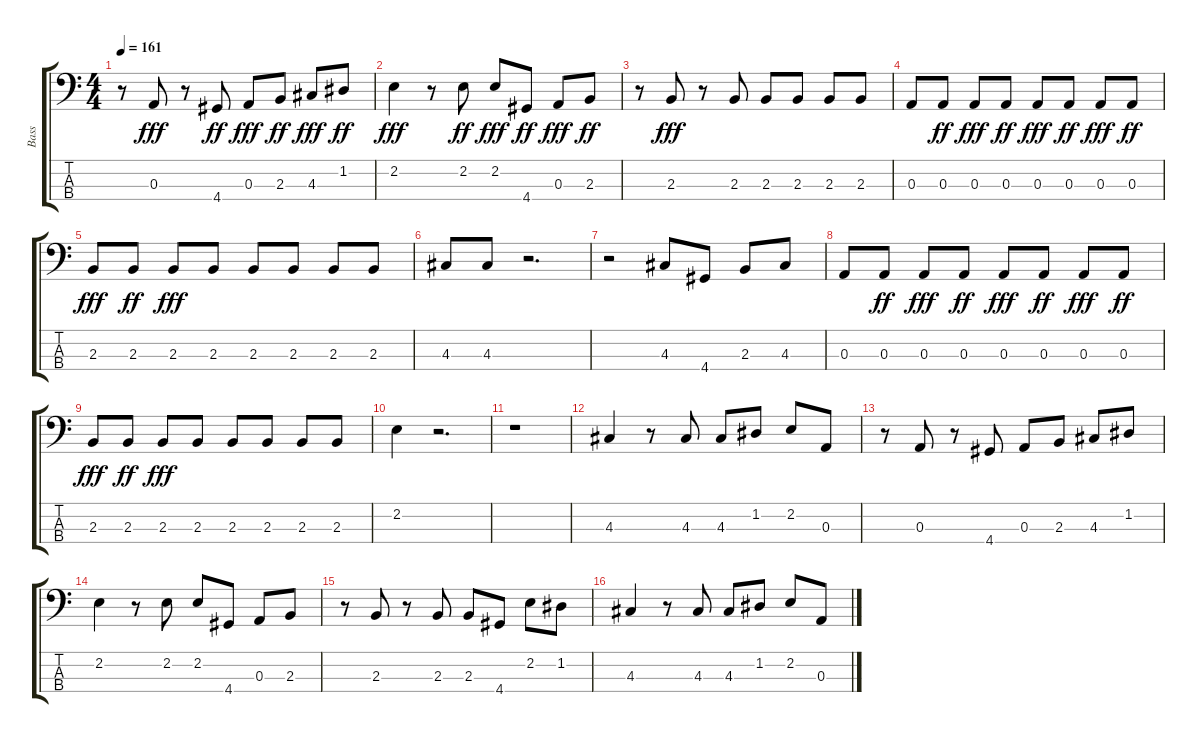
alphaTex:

\track ("Bass" "Bass") {instrument electricbasspick}
\staff {score tabs}
\tuning (G2 D2 A1 E1) {hide}
\ts (4 4)
\tempo 161
\clef f4
\ks c
r.8{dy ff} 0.3.8{dy fff} r.8 4.4.8{dy ff} 0.3.8{dy fff} 2.3.8{dy ff} 4.3.8{dy fff} 1.2.8{dy ff} |
2.2.4{dy fff} r.8 2.2.8{dy ff} 2.2.8{dy fff} 4.4.8{dy ff} 0.3.8{dy fff} 2.3.8{dy ff} |
r.8 2.3.8{dy fff} r.8 2.3.8 2.3.8 2.3.8 2.3.8 2.3.8 |
0.3.8 0.3.8{dy ff} 0.3.8{dy fff} 0.3.8{dy ff} 0.3.8{dy fff} 0.3.8{dy ff} 0.3.8{dy fff} 0.3.8{dy ff} |
2.3.8{dy fff} 2.3.8{dy ff} 2.3.8{dy fff} 2.3.8 2.3.8 2.3.8 2.3.8 2.3.8 |
4.3.8 4.3.8 r.2{d} |
r.2 4.3.8 4.4.8 2.3.8 4.3.8 |
0.3.8 0.3.8{dy ff} 0.3.8{dy fff} 0.3.8{dy ff} 0.3.8{dy fff} 0.3.8{dy ff} 0.3.8{dy fff} 0.3.8{dy ff} |
2.3.8{dy fff} 2.3.8{dy ff} 2.3.8{dy fff} 2.3.8 2.3.8 2.3.8 2.3.8 2.3.8 |
2.2.4 r.2{d} |
r.1 |
4.3.4 r.8 4.3.8 4.3.8 1.2.8 2.2.8 0.3.8 |
r.8 0.3.8 r.8 4.4.8 0.3.8 2.3.8 4.3.8 1.2.8 |
2.2.4 r.8 2.2.8 2.2.8 4.4.8 0.3.8 2.3.8 |
r.8 2.3.8 r.8 2.3.8 2.3.8 4.4.8 2.2.8 1.2.8 |
4.3.4 r.8 4.3.8 4.3.8 1.2.8 2.2.8 0.3.8
